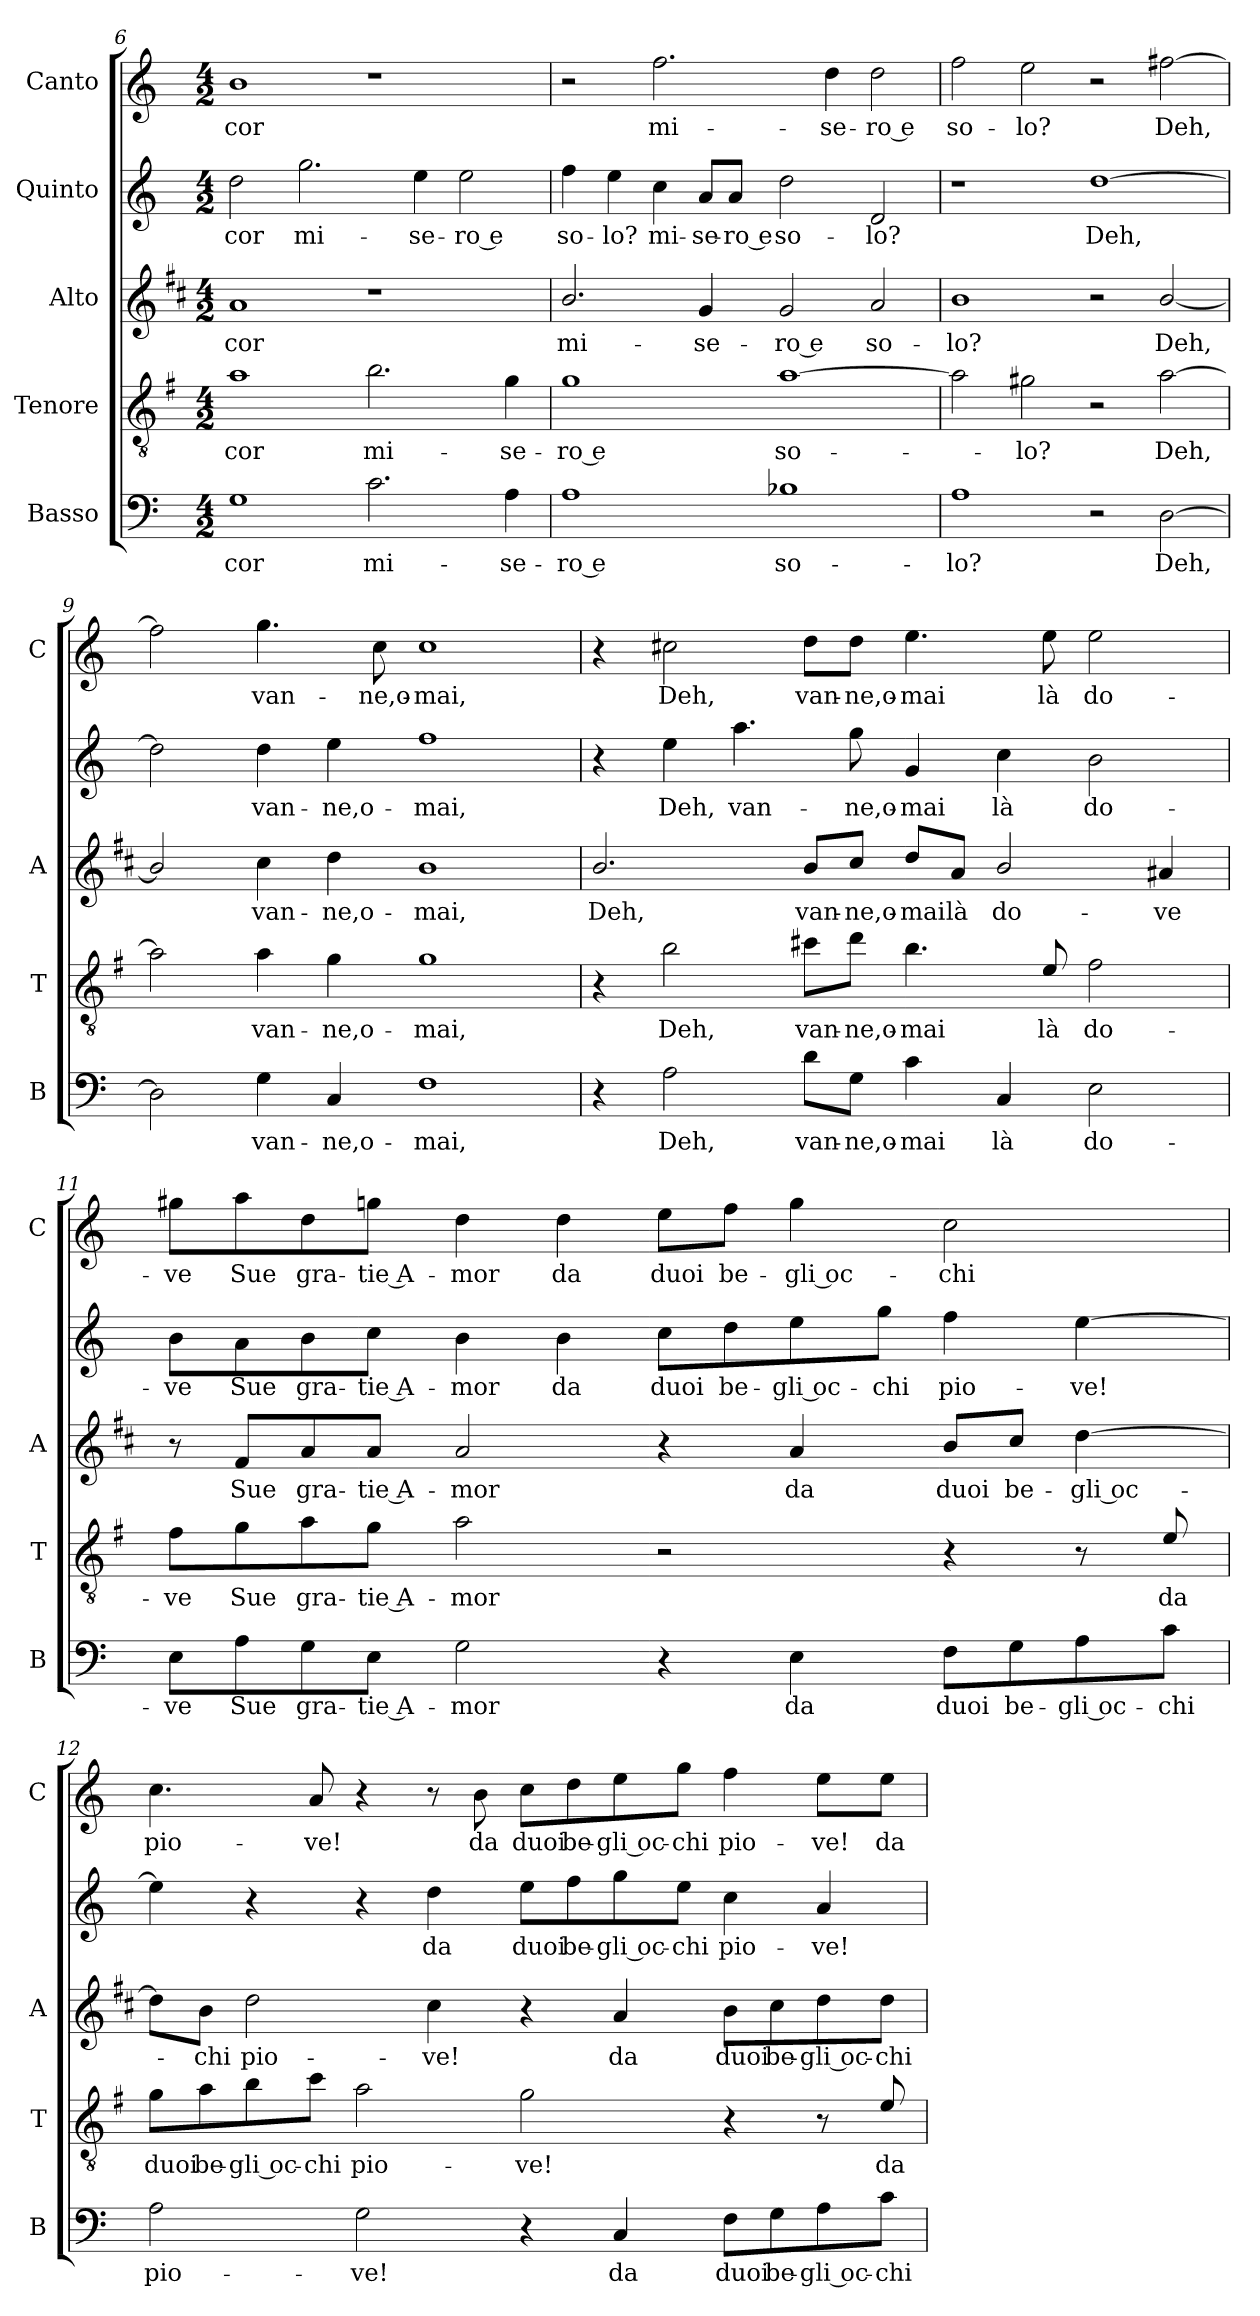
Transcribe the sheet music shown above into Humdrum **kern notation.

**kern	**text	**kern	**text	**kern	**text	**kern	**text	**kern	**text
*part5	*part5	*part4	*part4	*part3	*part3	*part2	*part2	*part1	*part1
*staff5	*staff5	*staff4	*staff4	*staff3	*staff3	*staff2	*staff2	*staff1	*staff1
*I"Basso	*	*I"Tenore	*	*I"Alto	*	*I"Quinto	*	*I"Canto	*
*I'B	*	*I'T	*	*I'A	*	*	*	*I'C	*
*clefF4	*	*clefGv2	*	*clefG2	*	*clefG2	*	*clefG2	*
*	*	*ITrd4c7	*	*ITrd1c2	*	*	*	*	*
*k[]	*	*k[]	*	*k[]	*	*k[]	*	*k[]	*
*C:	*	*C:	*	*C:	*	*C:	*	*C:	*
*M4/2	*	*M4/2	*	*M4/2	*	*M4/2	*	*M4/2	*
=6	=6	=6	=6	=6	=6	=6	=6	=6	=6
!	!LO:LY:b	!	!LO:LY:b	!	!LO:LY:b	!	!LO:LY:b	!	!LO:LY:b
1G	cor	1d	cor	1g	cor	2dd\	cor	1b	cor
!	!	!	!	!	!	!	!LO:LY:b	!	!
.	.	.	.	.	.	2.gg\	mi-	.	.
!	!LO:LY:b	!	!LO:LY:b	!	!	!	!	!	!
2.c\	mi-	2.e\	mi-	1r	.	.	.	1r	.
!	!	!	!	!	!	!	!LO:LY:b	!	!
.	.	.	.	.	.	4ee\	-se-	.	.
!	!	!	!	!	!	!	!LO:LY:b	!	!
.	.	.	.	.	.	2ee\	-ro e	.	.
!	!LO:LY:b	!	!LO:LY:b	!	!	!	!	!	!
4A\	-se-	4c\	-se-	.	.	.	.	.	.
=7	=7	=7	=7	=7	=7	=7	=7	=7	=7
!	!LO:LY:b	!	!LO:LY:b	!	!LO:LY:b	!	!LO:LY:b	!	!
1A	-ro e	1c	-ro e	2.a/	mi-	4ff\	so-	2r	.
!	!	!	!	!	!	!	!LO:LY:b	!	!
.	.	.	.	.	.	4ee\	-lo?	.	.
!	!	!	!	!	!	!	!LO:LY:b	!	!LO:LY:b
.	.	.	.	.	.	4cc\	mi-	2.ff\	mi-
!	!	!	!	!	!LO:LY:b	!	!LO:LY:b	!	!
.	.	.	.	4f/	-se-	8a/L	-se-	.	.
!	!	!	!	!	!	!	!LO:LY:b	!	!
.	.	.	.	.	.	8a/J	-ro e	.	.
!	!LO:LY:b	!	!LO:LY:b	!	!LO:LY:b	!	!LO:LY:b	!	!
1B-X	so-	[1d	so-	2f/	-ro e	2dd\	so-	.	.
!	!	!	!	!	!	!	!	!	!LO:LY:b
.	.	.	.	.	.	.	.	4dd\	-se-
!	!	!	!	!	!LO:LY:b	!	!LO:LY:b	!	!LO:LY:b
.	.	.	.	2g/	so-	2d/	-lo?	2dd\	-ro e
!!LO:PB:g=z
=8	=8	=8	=8	=8	=8	=8	=8	=8	=8
!	!LO:LY:b	!	!	!	!LO:LY:b	!	!	!	!LO:LY:b
1A	-lo?	2d\]	.	1a	-lo?	1r	.	2ff\	so-
!	!	!	!LO:LY:b	!	!	!	!	!	!LO:LY:b
.	.	2c#X\	-lo?	.	.	.	.	2ee\	-lo?
!	!	!	!	!	!	!	!LO:LY:b	!	!
2r	.	2r	.	2r	.	[1dd	Deh,	2r	.
!	!LO:LY:b	!	!LO:LY:b	!	!LO:LY:b	!	!	!	!LO:LY:b
[2D\	Deh,	[2d\	Deh,	[2a/	Deh,	.	.	[2ff#X\	Deh,
=9	=9	=9	=9	=9	=9	=9	=9	=9	=9
2D\]	.	2d\]	.	2a/]	.	2dd\]	.	2ff#\]	.
!	!LO:LY:b	!	!LO:LY:b	!	!LO:LY:b	!	!LO:LY:b	!	!LO:LY:b
4G\	van-	4d\	van-	4b\	van-	4dd\	van-	4.gg\	van-
!	!LO:LY:b	!	!LO:LY:b	!	!LO:LY:b	!	!LO:LY:b	!	!
4C/	-ne,o-	4c\	-ne,o-	4cc\	-ne,o-	4ee\	-ne,o-	.	.
!	!	!	!	!	!	!	!	!	!LO:LY:b
.	.	.	.	.	.	.	.	8cc\	-ne,o-
!	!LO:LY:b	!	!LO:LY:b	!	!LO:LY:b	!	!LO:LY:b	!	!LO:LY:b
1F	-mai,	1c	-mai,	1a	-mai,	1ff	-mai,	1cc	-mai,
=10	=10	=10	=10	=10	=10	=10	=10	=10	=10
!	!	!	!	!	!LO:LY:b	!	!	!	!
4r	.	4r	.	2.a/	Deh,	4r	.	4r	.
!	!LO:LY:b	!	!LO:LY:b	!	!	!	!LO:LY:b	!	!LO:LY:b
2A\	Deh,	2e\	Deh,	.	.	4ee\	Deh,	2cc#X\	Deh,
!	!	!	!	!	!	!	!LO:LY:b	!	!
.	.	.	.	.	.	4.aa\	van-	.	.
!	!LO:LY:b	!	!LO:LY:b	!	!LO:LY:b	!	!	!	!LO:LY:b
8d\L	van-	8f#X\L	van-	8a/L	van-	.	.	8dd\L	van-
!	!LO:LY:b	!	!LO:LY:b	!	!LO:LY:b	!	!LO:LY:b	!	!LO:LY:b
8G\J	-ne,o-	8g\J	-ne,o-	8b/J	-ne,o-	8gg\	-ne,o-	8dd\J	-ne,o-
!	!LO:LY:b	!	!LO:LY:b	!	!LO:LY:b	!	!LO:LY:b	!	!LO:LY:b
4c\	-mai	4.e\	-mai	8cc/L	-mai	4g/	-mai	4.ee\	-mai
!	!	!	!	!	!LO:LY:b	!	!	!	!
.	.	.	.	8g/J	là	.	.	.	.
!	!LO:LY:b	!	!	!	!LO:LY:b	!	!LO:LY:b	!	!
4C/	là	.	.	2a/	do-	4cc\	là	.	.
!	!	!	!LO:LY:b	!	!	!	!	!	!LO:LY:b
.	.	8A/	là	.	.	.	.	8ee\	là
!	!LO:LY:b	!	!LO:LY:b	!	!	!	!LO:LY:b	!	!LO:LY:b
2E\	do-	2B\	do-	.	.	2b\	do-	2ee\	do-
!	!	!	!	!	!LO:LY:b	!	!	!	!
.	.	.	.	4g#X/	-ve	.	.	.	.
!!LO:LB:g=z
=11	=11	=11	=11	=11	=11	=11	=11	=11	=11
!	!LO:LY:b	!	!LO:LY:b	!	!	!	!LO:LY:b	!	!LO:LY:b
8E\L	-ve	8B\L	-ve	8r	.	8b\L	-ve	8gg#X\L	-ve
!	!LO:LY:b	!	!LO:LY:b	!	!LO:LY:b	!	!LO:LY:b	!	!LO:LY:b
8A\	Sue	8c\	Sue	8e/L	Sue	8a\	Sue	8aa\	Sue
!	!LO:LY:b	!	!LO:LY:b	!	!LO:LY:b	!	!LO:LY:b	!	!LO:LY:b
8G\	gra-	8d\	gra-	8g/	gra-	8b\	gra-	8dd\	gra-
!	!LO:LY:b	!	!LO:LY:b	!	!LO:LY:b	!	!LO:LY:b	!	!LO:LY:b
8E\J	-tie A-	8c\J	-tie A-	8g/J	-tie A-	8cc\J	-tie A-	8ggn\J	-tie A-
!	!LO:LY:b	!	!LO:LY:b	!	!LO:LY:b	!	!LO:LY:b	!	!LO:LY:b
2G\	-mor	2d\	-mor	2g/	-mor	4b\	-mor	4dd\	-mor
!	!	!	!	!	!	!	!LO:LY:b	!	!LO:LY:b
.	.	.	.	.	.	4b\	da	4dd\	da
!	!	!	!	!	!	!	!LO:LY:b	!	!LO:LY:b
4r	.	2r	.	4r	.	8cc\L	duoi	8ee\L	duoi
!	!	!	!	!	!	!	!LO:LY:b	!	!LO:LY:b
.	.	.	.	.	.	8dd\	be-	8ff\J	be-
!	!LO:LY:b	!	!	!	!LO:LY:b	!	!LO:LY:b	!	!LO:LY:b
4E\	da	.	.	4g/	da	8ee\	-gli oc-	4gg\	-gli oc-
!	!	!	!	!	!	!	!LO:LY:b	!	!
.	.	.	.	.	.	8gg\J	-chi	.	.
!	!LO:LY:b	!	!	!	!LO:LY:b	!	!LO:LY:b	!	!LO:LY:b
8F\L	duoi	4r	.	8a/L	duoi	4ff\	pio-	2cc\	-chi
!	!LO:LY:b	!	!	!	!LO:LY:b	!	!	!	!
8G\	be-	.	.	8b/J	be-	.	.	.	.
!	!LO:LY:b	!	!	!	!LO:LY:b	!	!LO:LY:b	!	!
8A\	-gli oc-	8r	.	[4cc\	-gli oc-	[4ee\	-ve!	.	.
!	!LO:LY:b	!	!LO:LY:b	!	!	!	!	!	!
8c\J	-chi	8A/	da	.	.	.	.	.	.
!!LO:LB:g=z
=12	=12	=12	=12	=12	=12	=12	=12	=12	=12
!	!LO:LY:b	!	!LO:LY:b	!	!	!	!	!	!LO:LY:b
2A\	pio-	8c\L	duoi	8cc\L]	.	4ee\]	.	4.cc\	pio-
!	!	!	!LO:LY:b	!	!LO:LY:b	!	!	!	!
.	.	8d\	be-	8a\J	-chi	.	.	.	.
!	!	!	!LO:LY:b	!	!LO:LY:b	!	!	!	!
.	.	8e\	-gli oc-	2cc\	pio-	4r	.	.	.
!	!	!	!LO:LY:b	!	!	!	!	!	!LO:LY:b
.	.	8f\J	-chi	.	.	.	.	8a/	-ve!
!	!LO:LY:b	!	!LO:LY:b	!	!	!	!	!	!
2G\	-ve!	2d\	pio-	.	.	4r	.	4r	.
!	!	!	!	!	!LO:LY:b	!	!LO:LY:b	!	!
.	.	.	.	4b\	-ve!	4dd\	da	8r	.
!	!	!	!	!	!	!	!	!	!LO:LY:b
.	.	.	.	.	.	.	.	8b\	da
!	!	!	!LO:LY:b	!	!	!	!LO:LY:b	!	!LO:LY:b
4r	.	2c\	-ve!	4r	.	8ee\L	duoi	8cc\L	duoi
!	!	!	!	!	!	!	!LO:LY:b	!	!LO:LY:b
.	.	.	.	.	.	8ff\	be-	8dd\	be-
!	!LO:LY:b	!	!	!	!LO:LY:b	!	!LO:LY:b	!	!LO:LY:b
4C/	da	.	.	4g/	da	8gg\	-gli oc-	8ee\	-gli oc-
!	!	!	!	!	!	!	!LO:LY:b	!	!LO:LY:b
.	.	.	.	.	.	8ee\J	-chi	8gg\J	-chi
!	!LO:LY:b	!	!	!	!LO:LY:b	!	!LO:LY:b	!	!LO:LY:b
8F\L	duoi	4r	.	8a\L	duoi	4cc\	pio-	4ff\	pio-
!	!LO:LY:b	!	!	!	!LO:LY:b	!	!	!	!
8G\	be-	.	.	8b\	be-	.	.	.	.
!	!LO:LY:b	!	!	!	!LO:LY:b	!	!LO:LY:b	!	!LO:LY:b
8A\	-gli oc-	8r	.	8cc\	-gli oc-	4a/	-ve!	8ee\L	-ve!
!	!LO:LY:b	!	!LO:LY:b	!	!LO:LY:b	!	!	!	!LO:LY:b
8c\J	-chi	8A/	da	8cc\J	-chi	.	.	8ee\J	da
=	=	=	=	=	=	=	=	=	=
*-	*-	*-	*-	*-	*-	*-	*-	*-	*-
